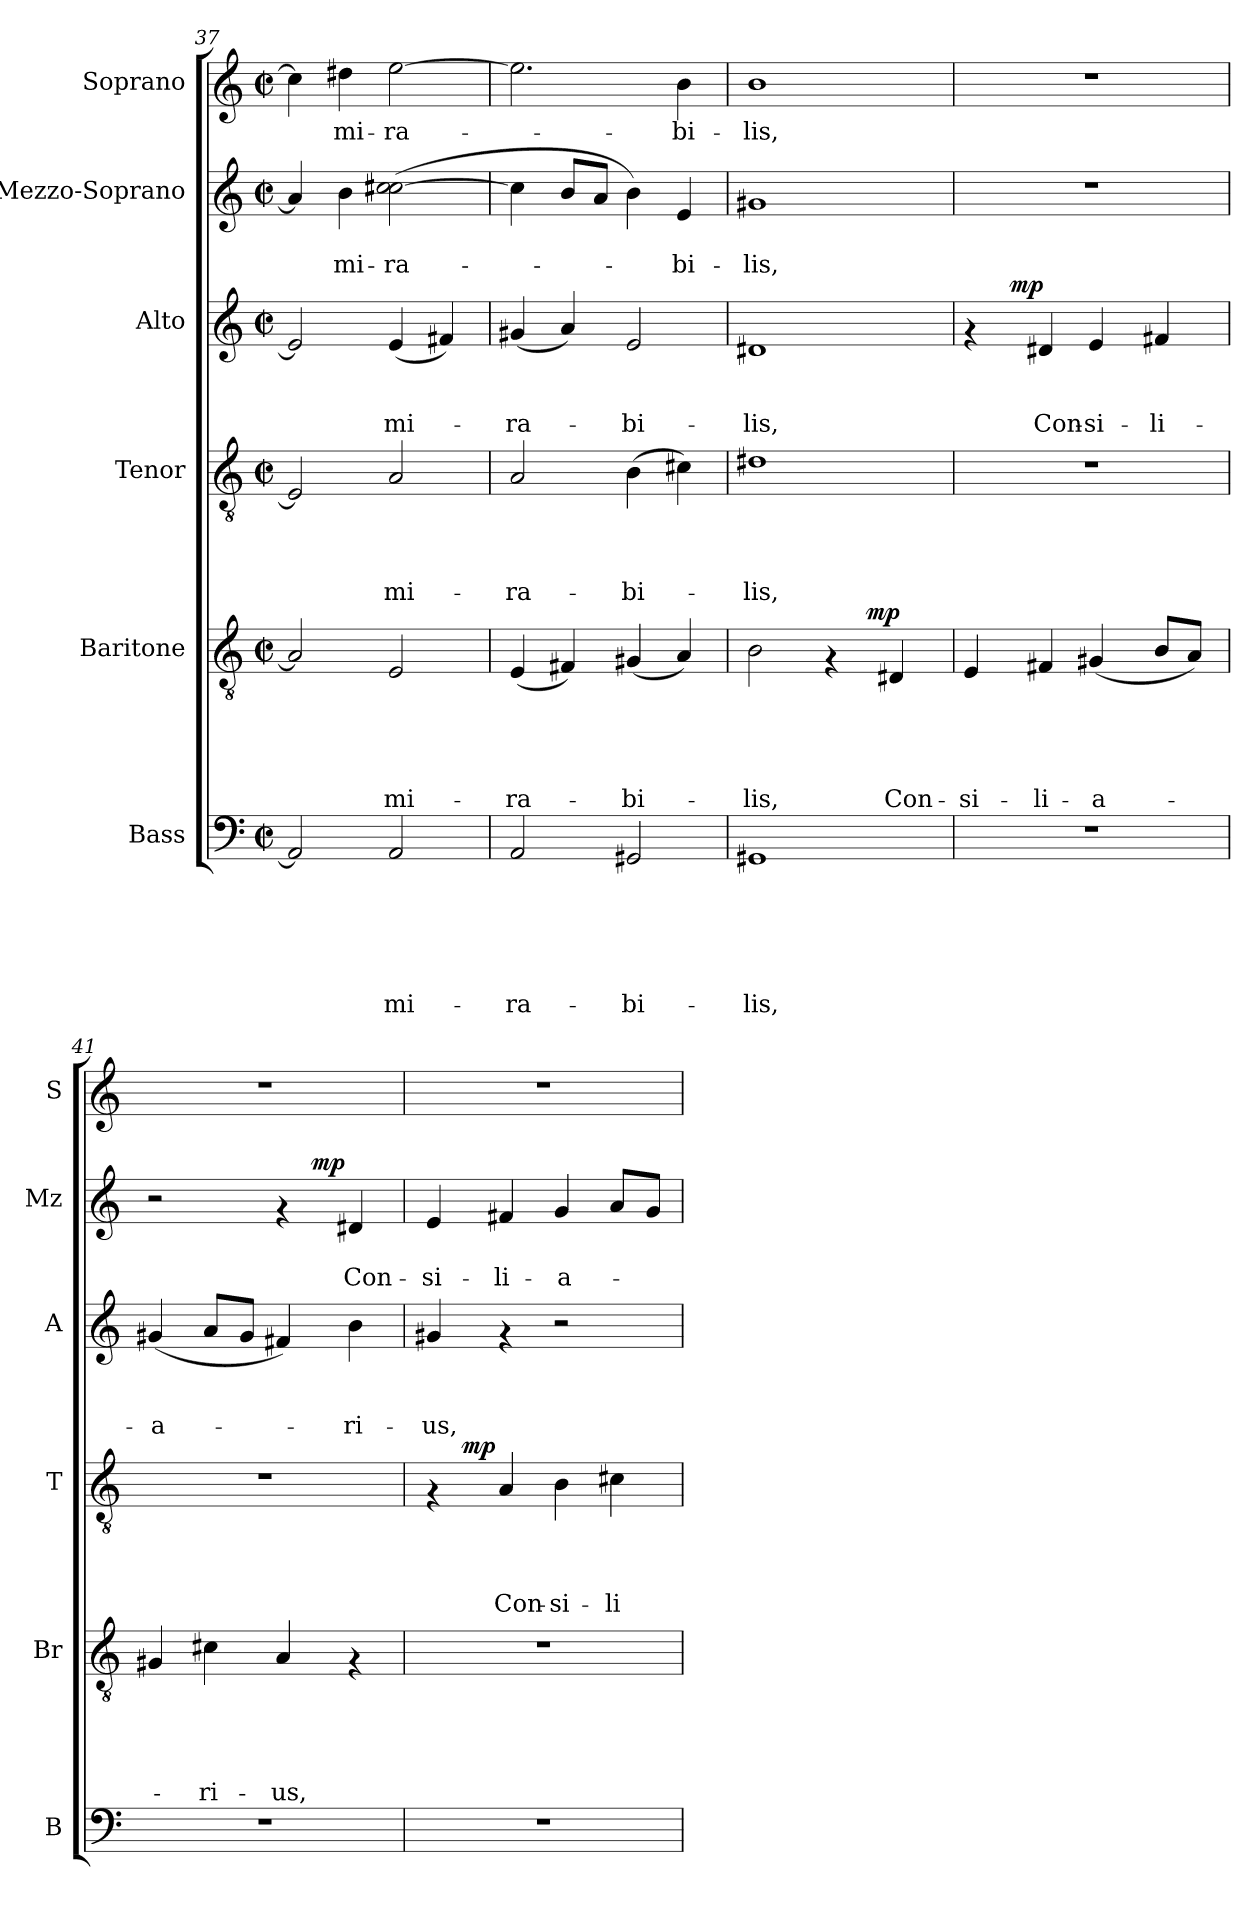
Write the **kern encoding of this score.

**kern	**text	**text	**text	**text	**text	**text	**kern	**text	**text	**text	**text	**text	**dynam	**kern	**text	**text	**text	**text	**dynam	**kern	**text	**text	**text	**dynam	**kern	**text	**text	**dynam	**kern	**text
*part6	*part6	*part6	*part6	*part6	*part6	*part6	*part5	*part5	*part5	*part5	*part5	*part5	*part5	*part4	*part4	*part4	*part4	*part4	*part4	*part3	*part3	*part3	*part3	*part3	*part2	*part2	*part2	*part2	*part1	*part1
*staff6	*staff6	*staff6	*staff6	*staff6	*staff6	*staff6	*staff5	*staff5	*staff5	*staff5	*staff5	*staff5	*staff5	*staff4	*staff4	*staff4	*staff4	*staff4	*staff4	*staff3	*staff3	*staff3	*staff3	*staff3	*staff2	*staff2	*staff2	*staff2	*staff1	*staff1
*I"Bass	*	*	*	*	*	*	*I"Baritone	*	*	*	*	*	*	*I"Tenor	*	*	*	*	*	*I"Alto	*	*	*	*	*I"Mezzo-Soprano	*	*	*	*I"Soprano	*
*I'B	*	*	*	*	*	*	*I'Br	*	*	*	*	*	*	*I'T	*	*	*	*	*	*I'A	*	*	*	*	*I'Mz	*	*	*	*I'S	*
*clefF4	*	*	*	*	*	*	*clefGv2	*	*	*	*	*	*	*clefGv2	*	*	*	*	*	*clefG2	*	*	*	*	*clefG2	*	*	*	*clefG2	*
*k[]	*	*	*	*	*	*	*k[]	*	*	*	*	*	*	*k[]	*	*	*	*	*	*k[]	*	*	*	*	*k[]	*	*	*	*k[]	*
*C:	*	*	*	*	*	*	*C:	*	*	*	*	*	*	*C:	*	*	*	*	*	*C:	*	*	*	*	*C:	*	*	*	*C:	*
*M2/2	*	*	*	*	*	*	*M2/2	*	*	*	*	*	*	*M2/2	*	*	*	*	*	*M2/2	*	*	*	*	*M2/2	*	*	*	*M2/2	*
*met(c|)	*	*	*	*	*	*	*met(c|)	*	*	*	*	*	*	*met(c|)	*	*	*	*	*	*met(c|)	*	*	*	*	*met(c|)	*	*	*	*met(c|)	*
=37	=37	=37	=37	=37	=37	=37	=37	=37	=37	=37	=37	=37	=37	=37	=37	=37	=37	=37	=37	=37	=37	=37	=37	=37	=37	=37	=37	=37	=37	=37
2AA/]	.	.	.	.	.	.	2A/]	.	.	.	.	.	.	2E/]	.	.	.	.	.	2e/]	.	.	.	.	4a/]	.	.	.	4cc#\]	.
!	!	!	!	!	!	!	!	!	!	!	!	!	!	!	!	!	!	!	!	!	!	!	!	!	!	!	!LO:LY:b	!	!	!LO:LY:b
.	.	.	.	.	.	.	.	.	.	.	.	.	.	.	.	.	.	.	.	.	.	.	.	.	4b\	.	-mi-	.	4dd#X\	-mi-
!	!	!	!	!	!	!LO:LY:b	!	!	!	!	!	!LO:LY:b	!	!	!	!	!	!LO:LY:b	!	!	!	!	!LO:LY:b	!	!	!	!LO:LY:b	!	!	!LO:LY:b
2AA/	.	.	.	.	.	-mi-	2E/	.	.	.	.	-mi-	.	2A/	.	.	.	-mi-	.	(<4e/	.	.	-mi-	.	(>2cc#X\ [>2cc#X\	.	-ra-	.	[>2ee\	-ra-
.	.	.	.	.	.	.	.	.	.	.	.	.	.	.	.	.	.	.	.	4f#X/)	.	.	.	.	.	.	.	.	.	.
=38	=38	=38	=38	=38	=38	=38	=38	=38	=38	=38	=38	=38	=38	=38	=38	=38	=38	=38	=38	=38	=38	=38	=38	=38	=38	=38	=38	=38	=38	=38
!	!	!	!	!	!	!LO:LY:b	!	!	!	!	!	!LO:LY:b	!	!	!	!	!	!LO:LY:b	!	!	!	!	!LO:LY:b	!	!	!	!	!	!	!
2AA/	.	.	.	.	.	-ra-	(<4E/	.	.	.	.	-ra-	.	2A/	.	.	.	-ra-	.	(<4g#X/	.	.	-ra-	.	4cc#\]	.	.	.	2.ee\]	.
.	.	.	.	.	.	.	4F#X/)	.	.	.	.	.	.	.	.	.	.	.	.	4a/)	.	.	.	.	8b/L	.	.	.	.	.
.	.	.	.	.	.	.	.	.	.	.	.	.	.	.	.	.	.	.	.	.	.	.	.	.	8a/J	.	.	.	.	.
!	!	!	!	!	!	!LO:LY:b	!	!	!	!	!	!LO:LY:b	!	!	!	!	!	!LO:LY:b	!	!	!	!	!LO:LY:b	!	!	!	!	!	!	!
2GG#X/	.	.	.	.	.	-bi-	(<4G#X/	.	.	.	.	-bi-	.	(>4B\	.	.	.	-bi-	.	2e/	.	.	-bi-	.	4b\)	.	.	.	.	.
!	!	!	!	!	!	!	!	!	!	!	!	!	!	!	!	!	!	!	!	!	!	!	!	!	!	!	!LO:LY:b	!	!	!LO:LY:b
.	.	.	.	.	.	.	4A/)	.	.	.	.	.	.	4c#X\)	.	.	.	.	.	.	.	.	.	.	4e/	.	-bi-	.	4b\	-bi-
=39	=39	=39	=39	=39	=39	=39	=39	=39	=39	=39	=39	=39	=39	=39	=39	=39	=39	=39	=39	=39	=39	=39	=39	=39	=39	=39	=39	=39	=39	=39
!	!	!	!	!	!	!LO:LY:b	!	!	!	!	!	!LO:LY:b	!	!	!	!	!	!LO:LY:b	!	!	!	!	!LO:LY:b	!	!	!	!LO:LY:b	!	!	!LO:LY:b
*	*	*	*	*	*	*	*^	*	*	*	*	*	*	*	*	*	*	*	*	*	*	*	*	*	*	*	*	*	*	*
1GG#X	.	.	.	.	.	-lis,	2B\	2ryy	.	.	.	.	-lis,	.	1d#X	.	.	.	-lis,	.	1d#X	.	.	-lis,	.	1g#X	.	-lis,	.	1b	-lis,
.	.	.	.	.	.	.	4rF	8.ryy	.	.	.	.	.	.	.	.	.	.	.	.	.	.	.	.	.	.	.	.	.	.	.
!	!	!	!	!	!	!	!	!	!	!	!	!	!	!LO:DY:a	!	!	!	!	!	!	!	!	!	!	!	!	!	!	!	!	!
.	.	.	.	.	.	.	.	4ryy	.	.	.	.	.	mp	.	.	.	.	.	.	.	.	.	.	.	.	.	.	.	.	.
!	!	!	!	!	!	!	!	!	!	!	!	!	!LO:LY:b	!	!	!	!	!	!	!	!	!	!	!	!	!	!	!	!	!	!
.	.	.	.	.	.	.	4D#X/	.	.	.	.	.	Con-	.	.	.	.	.	.	.	.	.	.	.	.	.	.	.	.	.	.
.	.	.	.	.	.	.	.	16ryy	.	.	.	.	.	.	.	.	.	.	.	.	.	.	.	.	.	.	.	.	.	.	.
=40	=40	=40	=40	=40	=40	=40	=40	=40	=40	=40	=40	=40	=40	=40	=40	=40	=40	=40	=40	=40	=40	=40	=40	=40	=40	=40	=40	=40	=40	=40	=40
!	!	!	!	!	!	!	!	!	!	!	!	!	!LO:LY:b	!	!	!	!	!	!	!	!	!	!	!	!	!	!	!	!	!	!
*	*	*	*	*	*	*	*v	*v	*	*	*	*	*	*	*	*	*	*	*	*	*^	*	*	*	*	*	*	*	*	*	*
1r	.	.	.	.	.	.	4E/	.	.	.	.	-si-	.	1r	.	.	.	.	.	4rf	8ryy	.	.	.	.	1r	.	.	.	1r	.
.	.	.	.	.	.	.	.	.	.	.	.	.	.	.	.	.	.	.	.	.	32ryy	.	.	.	.	.	.	.	.	.	.
!	!	!	!	!	!	!	!	!	!	!	!	!	!	!	!	!	!	!	!	!	!	!	!	!	!LO:DY:a	!	!	!	!	!	!
.	.	.	.	.	.	.	.	.	.	.	.	.	.	.	.	.	.	.	.	.	2ryy	.	.	.	mp	.	.	.	.	.	.
!	!	!	!	!	!	!	!	!	!	!	!	!LO:LY:b	!	!	!	!	!	!	!	!	!	!	!	!LO:LY:b	!	!	!	!	!	!	!
.	.	.	.	.	.	.	4F#X/	.	.	.	.	-li-	.	.	.	.	.	.	.	4d#X/	.	.	.	Con-	.	.	.	.	.	.	.
!	!	!	!	!	!	!	!	!	!	!	!	!LO:LY:b	!	!	!	!	!	!	!	!	!	!	!	!LO:LY:b	!	!	!	!	!	!	!
.	.	.	.	.	.	.	(<4G#X/	.	.	.	.	-a-	.	.	.	.	.	.	.	4e/	.	.	.	-si-	.	.	.	.	.	.	.
.	.	.	.	.	.	.	.	.	.	.	.	.	.	.	.	.	.	.	.	.	4ryy	.	.	.	.	.	.	.	.	.	.
!	!	!	!	!	!	!	!	!	!	!	!	!	!	!	!	!	!	!	!	!	!	!	!	!LO:LY:b	!	!	!	!	!	!	!
.	.	.	.	.	.	.	8B/L	.	.	.	.	.	.	.	.	.	.	.	.	4f#X/	.	.	.	-li-	.	.	.	.	.	.	.
.	.	.	.	.	.	.	8A/J)	.	.	.	.	.	.	.	.	.	.	.	.	.	.	.	.	.	.	.	.	.	.	.	.
.	.	.	.	.	.	.	.	.	.	.	.	.	.	.	.	.	.	.	.	.	16.ryy	.	.	.	.	.	.	.	.	.	.
!!LO:PB:g=z
=41	=41	=41	=41	=41	=41	=41	=41	=41	=41	=41	=41	=41	=41	=41	=41	=41	=41	=41	=41	=41	=41	=41	=41	=41	=41	=41	=41	=41	=41	=41	=41
!	!	!	!	!	!	!	!	!	!	!	!	!	!	!	!	!	!	!	!	!	!	!	!	!LO:LY:b	!	!	!	!	!	!	!
*	*	*	*	*	*	*	*	*	*	*	*	*	*	*	*	*	*	*	*	*v	*v	*	*	*	*	*^	*	*	*	*	*
1r	.	.	.	.	.	.	4G#X/	.	.	.	.	.	.	1r	.	.	.	.	.	(<4g#X/	.	.	-a-	.	2r	2ryy	.	.	.	1r	.
!	!	!	!	!	!	!	!	!	!	!	!	!LO:LY:b	!	!	!	!	!	!	!	!	!	!	!	!	!	!	!	!	!	!	!
.	.	.	.	.	.	.	4c#X\	.	.	.	.	-ri-	.	.	.	.	.	.	.	8a/L	.	.	.	.	.	.	.	.	.	.	.
.	.	.	.	.	.	.	.	.	.	.	.	.	.	.	.	.	.	.	.	8g#/J	.	.	.	.	.	.	.	.	.	.	.
!	!	!	!	!	!	!	!	!	!	!	!	!LO:LY:b	!	!	!	!	!	!	!	!	!	!	!	!	!	!	!	!	!	!	!
.	.	.	.	.	.	.	4A/	.	.	.	.	-us,	.	.	.	.	.	.	.	4f#X/)	.	.	.	.	4rf	8ryy	.	.	.	.	.
!	!	!	!	!	!	!	!	!	!	!	!	!	!	!	!	!	!	!	!	!	!	!	!	!	!	!	!	!	!LO:DY:a	!	!
.	.	.	.	.	.	.	.	.	.	.	.	.	.	.	.	.	.	.	.	.	.	.	.	.	.	4.ryy	.	.	mp	.	.
!	!	!	!	!	!	!	!	!	!	!	!	!	!	!	!	!	!	!	!	!	!	!	!LO:LY:b	!	!	!	!	!LO:LY:b	!	!	!
.	.	.	.	.	.	.	4rF	.	.	.	.	.	.	.	.	.	.	.	.	4b\	.	.	-ri-	.	4d#X/	.	.	Con-	.	.	.
=42	=42	=42	=42	=42	=42	=42	=42	=42	=42	=42	=42	=42	=42	=42	=42	=42	=42	=42	=42	=42	=42	=42	=42	=42	=42	=42	=42	=42	=42	=42	=42
!	!	!	!	!	!	!	!	!	!	!	!	!	!	!	!	!	!	!	!	!	!	!	!LO:LY:b	!	!	!	!	!LO:LY:b	!	!	!
*	*	*	*	*	*	*	*	*	*	*	*	*	*	*^	*	*	*	*	*	*	*	*	*	*	*v	*v	*	*	*	*	*
1r	.	.	.	.	.	.	1r	.	.	.	.	.	.	4rF	8ryy	.	.	.	.	.	4g#X/	.	.	-us,	.	4e/	.	-si-	.	1r	.
!	!	!	!	!	!	!	!	!	!	!	!	!	!	!	!	!	!	!	!	!LO:DY:a	!	!	!	!	!	!	!	!	!	!	!
.	.	.	.	.	.	.	.	.	.	.	.	.	.	.	2..ryy	.	.	.	.	mp	.	.	.	.	.	.	.	.	.	.	.
!	!	!	!	!	!	!	!	!	!	!	!	!	!	!	!	!	!	!	!LO:LY:b	!	!	!	!	!	!	!	!	!LO:LY:b	!	!	!
.	.	.	.	.	.	.	.	.	.	.	.	.	.	4A/	.	.	.	.	Con-	.	4rf	.	.	.	.	4f#X/	.	-li-	.	.	.
!	!	!	!	!	!	!	!	!	!	!	!	!	!	!	!	!	!	!	!LO:LY:b	!	!	!	!	!	!	!	!	!LO:LY:b	!	!	!
.	.	.	.	.	.	.	.	.	.	.	.	.	.	4B\	.	.	.	.	-si-	.	2r	.	.	.	.	4g/	.	-a-	.	.	.
!	!	!	!	!	!	!	!	!	!	!	!	!	!	!	!	!	!	!	!LO:LY:b	!	!	!	!	!	!	!	!	!	!	!	!
.	.	.	.	.	.	.	.	.	.	.	.	.	.	4c#X\	.	.	.	.	-li-	.	.	.	.	.	.	8a/L	.	.	.	.	.
.	.	.	.	.	.	.	.	.	.	.	.	.	.	.	.	.	.	.	.	.	.	.	.	.	.	8g/J	.	.	.	.	.
*	*	*	*	*	*	*	*	*	*	*	*	*	*	*v	*v	*	*	*	*	*	*	*	*	*	*	*	*	*	*	*	*
=	=	=	=	=	=	=	=	=	=	=	=	=	=	=	=	=	=	=	=	=	=	=	=	=	=	=	=	=	=	=
*-	*-	*-	*-	*-	*-	*-	*-	*-	*-	*-	*-	*-	*-	*-	*-	*-	*-	*-	*-	*-	*-	*-	*-	*-	*-	*-	*-	*-	*-	*-
